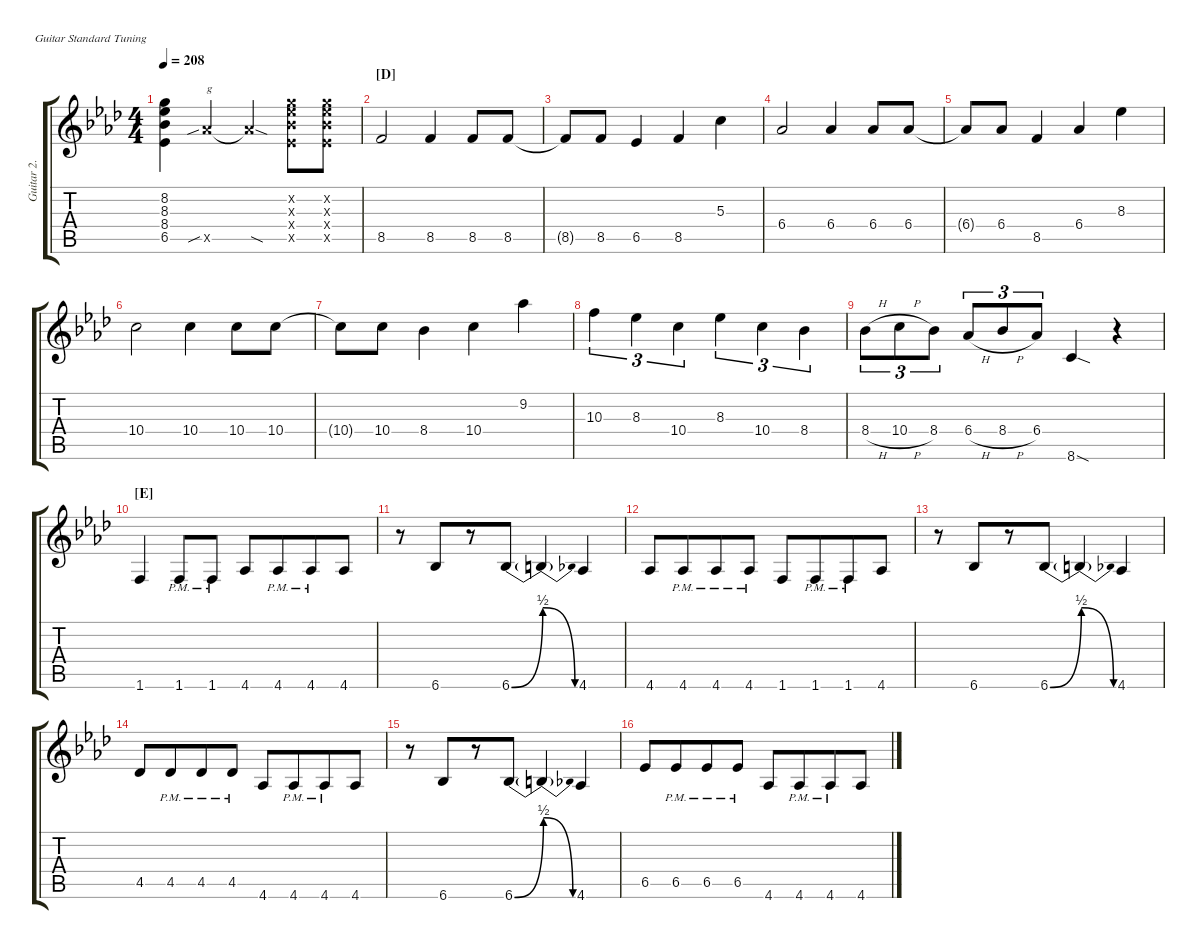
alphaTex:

\defaultSystemsLayout 4
\hideDynamics
\otherSystemsTrackNameOrientation horizontal
\track ("Guitar 2." "Guitar 2.") {defaultSystemsLayout 4 instrument overdrivenguitar}
\staff {score tabs}
\tuning (E4 B3 G3 D3 A2 E2)
\ts (4 4)
\tempo 208
\clef g2
\ks fminor
(6.5{acc b} 8.4{acc b} 8.3{acc b} 8.2{acc forcenatural}).4{dy mf} 11.5{sib x acc b}.4{txt "g"} 11.5{sod x t acc b}.4 (6.5{x acc b} 8.4{x acc b} 8.3{x acc b} 8.2{x acc forcenatural}).8 (6.5{x acc b} 8.4{x acc b} 8.3{x acc b} 8.2{x acc forcenatural}).8 |
\section ("D" "")
8.5{acc forcenatural}.2 8.5{acc forcenatural}.4 8.5{acc forcenatural}.8 8.5{acc forcenatural}.8 |
8.5{t acc forcenatural}.8 8.5{acc forcenatural}.8 6.5{acc b}.4 8.5{acc forcenatural}.4 5.3{acc forcenatural}.4 |
6.4{acc b}.2 6.4{acc b}.4 6.4{acc b}.8 6.4{acc b}.8 |
6.4{t acc b}.8 6.4{acc b}.8 8.5{acc forcenatural}.4 6.4{acc b}.4 8.3{acc b}.4 |
10.4{acc forcenatural}.2 10.4{acc forcenatural}.4 10.4{acc forcenatural}.8 10.4{acc forcenatural}.8 |
10.4{t acc forcenatural}.8 10.4{acc forcenatural}.8 8.4{acc b}.4 10.4{acc forcenatural}.4 9.2{acc b}.4 |
10.3{acc forcenatural}.4{tu (3 2)} 8.3{acc b}.4{tu (3 2)} 10.4{acc forcenatural}.4{tu (3 2)} 8.3{acc b}.4{tu (3 2)} 10.4{acc forcenatural}.4{tu (3 2)} 8.4{acc b}.4{tu (3 2)} |
8.4{h acc b}.8{tu (3 2)} 10.4{h acc forcenatural}.8{tu (3 2)} 8.4{acc b}.8{tu (3 2)} 6.4{h acc b}.8{tu (3 2)} 8.4{h acc b}.8{tu (3 2)} 6.4{acc b}.8{tu (3 2)} 8.6{sod acc forcenatural}.4 r.4 |
\section ("E" "")
1.6{acc forcenatural}.4 1.6{pm acc forcenatural}.8 1.6{pm acc forcenatural}.8 4.6{acc b}.8 4.6{pm acc b}.8{beam merge} 4.6{pm acc b}.8 4.6{acc b}.8 |
r.8 6.6{acc b}.8{beam merge} r.8{beam merge} 6.6{be (bend 0 0 14.399999999999999 2) acc b}.8 6.6{be (release 0 2 15 0) t}.4 4.6{acc b}.4 |
4.6{acc b}.8 4.6{pm acc b}.8{beam merge} 4.6{pm acc b}.8{beam merge} 4.6{pm acc b}.8 1.6{acc forcenatural}.8 1.6{pm acc forcenatural}.8{beam merge} 1.6{pm acc forcenatural}.8 4.6{acc b}.8 |
r.8 6.6{acc b}.8{beam merge} r.8{beam merge} 6.6{be (bend 0 0 14.399999999999999 2) acc b}.8 6.6{be (release 0 2 15 0) t}.4 4.6{acc b}.4 |
4.5{acc b}.8 4.5{pm acc b}.8{beam merge} 4.5{pm acc b}.8{beam merge} 4.5{pm acc b}.8 4.6{acc b}.8 4.6{pm acc b}.8{beam merge} 4.6{pm acc b}.8 4.6{acc b}.8 |
r.8 6.6{acc b}.8{beam merge} r.8{beam merge} 6.6{be (bend 0 0 14.399999999999999 2) acc b}.8 6.6{be (release 0 2 15 0) t}.4 4.6{acc b}.4 |
6.5{acc b}.8{beam merge} 6.5{pm acc b}.8{beam merge} 6.5{pm acc b}.8 6.5{pm acc b}.8 4.6{acc b}.8{beam merge} 4.6{pm acc b}.8{beam merge} 4.6{pm acc b}.8{beam merge} 4.6{acc b}.8
